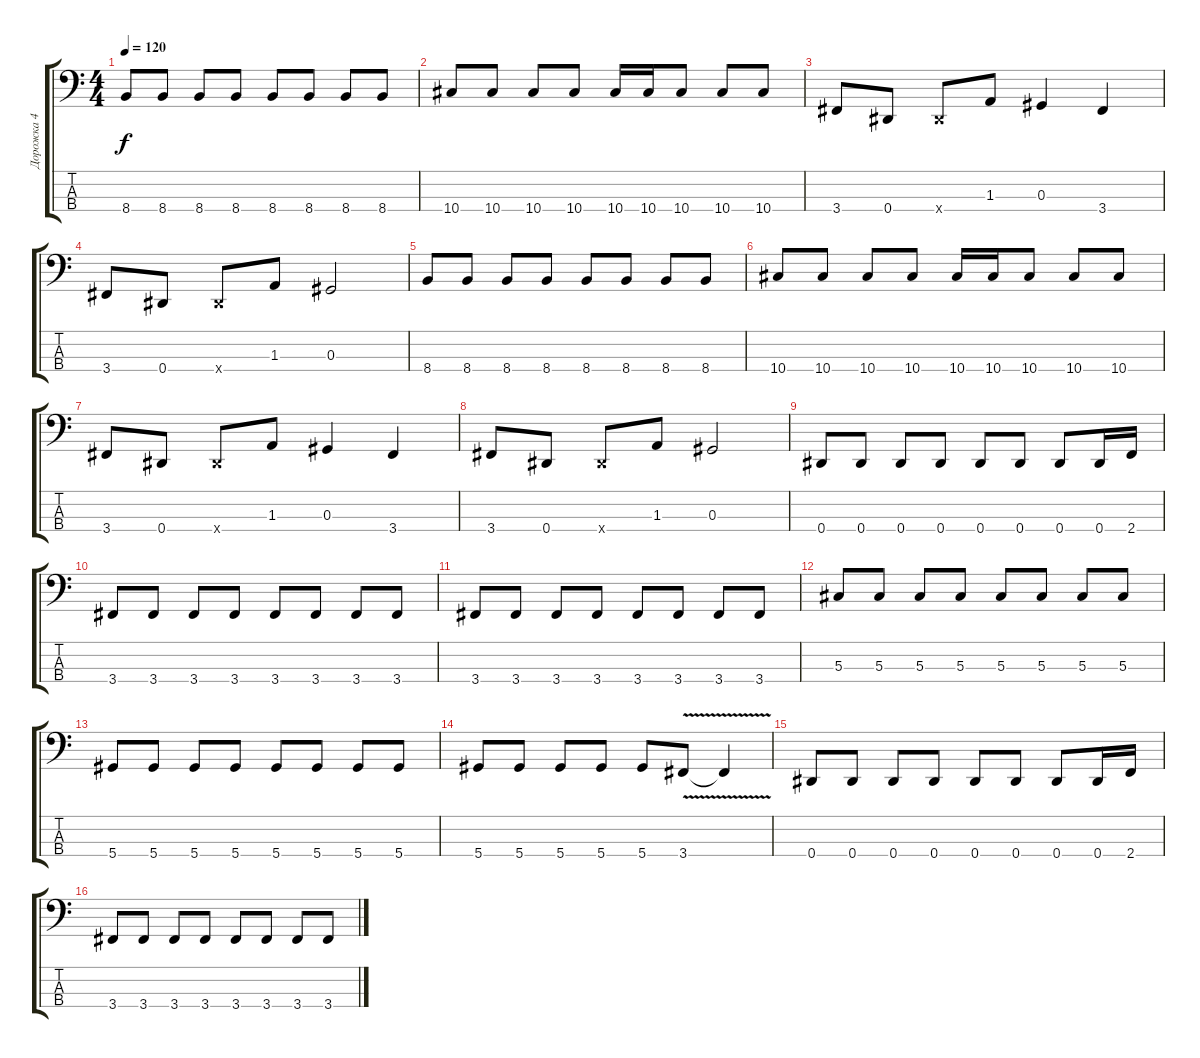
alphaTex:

\track ("Дорожка 4" "Дорожка 4") {instrument distortionguitar}
\staff {score tabs}
\tuning (Gb2 Db2 Ab1 Eb1) {hide}
\ts (4 4)
\tempo 120
\clef f4
\ks c
8.4.8{dy f instrument distortionguitar} 8.4.8 8.4.8 8.4.8 8.4.8 8.4.8 8.4.8 8.4.8 |
10.4.8 10.4.8 10.4.8 10.4.8 10.4.16 10.4.16 10.4.8 10.4.8 10.4.8 |
3.4.8 0.4.8 0.4{x}.8 1.3.8 0.3.4 3.4.4 |
3.4.8 0.4.8 0.4{x}.8 1.3.8 0.3.2 |
8.4.8{instrument distortionguitar} 8.4.8 8.4.8 8.4.8 8.4.8 8.4.8 8.4.8 8.4.8 |
10.4.8 10.4.8 10.4.8 10.4.8 10.4.16 10.4.16 10.4.8 10.4.8 10.4.8 |
3.4.8 0.4.8 0.4{x}.8 1.3.8 0.3.4 3.4.4 |
3.4.8 0.4.8 0.4{x}.8 1.3.8 0.3.2 |
0.4.8 0.4.8 0.4.8 0.4.8 0.4.8 0.4.8 0.4.8 0.4.16 2.4.16 |
3.4.8 3.4.8 3.4.8 3.4.8 3.4.8 3.4.8 3.4.8 3.4.8 |
3.4.8 3.4.8 3.4.8 3.4.8 3.4.8 3.4.8 3.4.8 3.4.8 |
5.3.8 5.3.8 5.3.8 5.3.8 5.3.8 5.3.8 5.3.8 5.3.8 |
5.4.8 5.4.8 5.4.8 5.4.8 5.4.8 5.4.8 5.4.8 5.4.8 |
5.4.8 5.4.8 5.4.8 5.4.8 5.4.8 3.4{v}.8 3.4{t}.4 |
0.4.8 0.4.8 0.4.8 0.4.8 0.4.8 0.4.8 0.4.8 0.4.16 2.4.16 |
3.4.8 3.4.8 3.4.8 3.4.8 3.4.8 3.4.8 3.4.8 3.4.8
